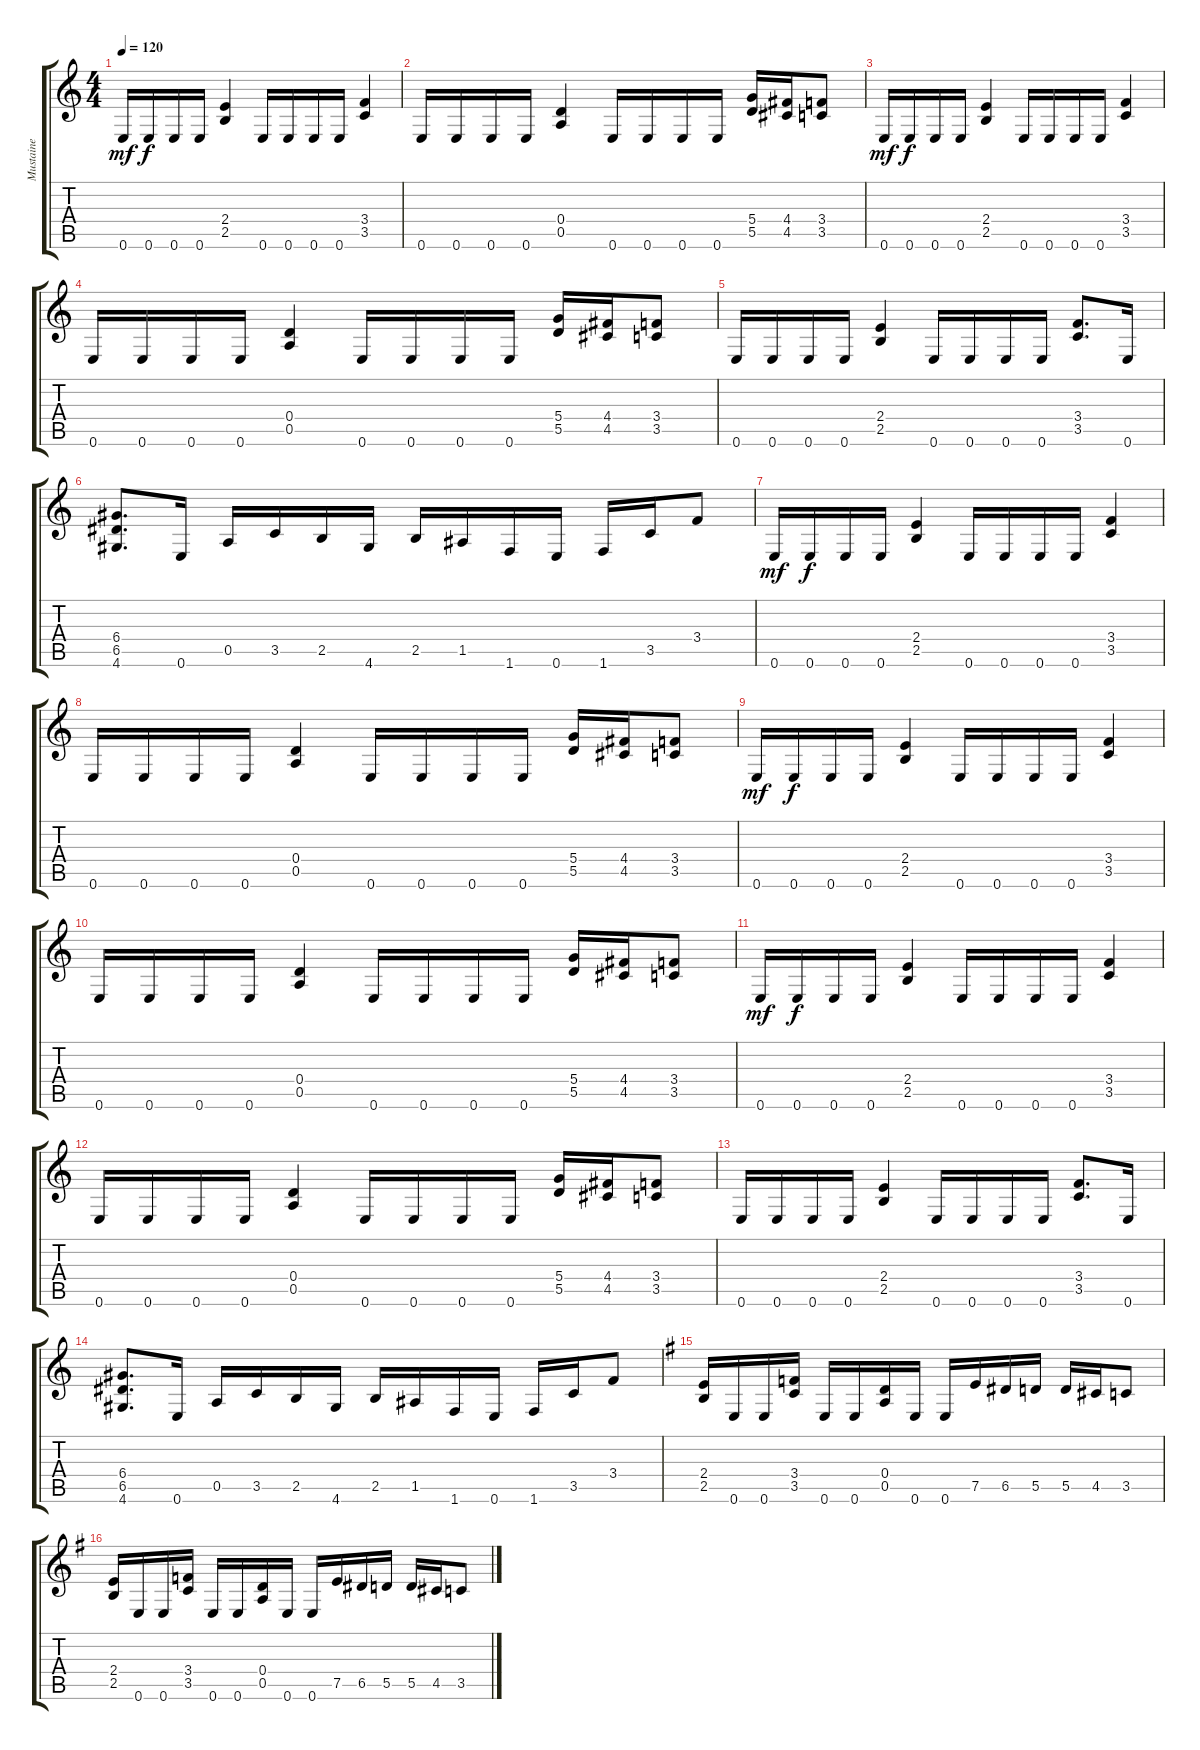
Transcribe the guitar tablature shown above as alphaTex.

\track ("Mustaine" "Mustaine") {instrument distortionguitar}
\staff {score tabs}
\tuning (E4 B3 G3 D3 A2 E2) {hide}
\ts (4 4)
\tempo 120
\clef g2
\ks c
0.6.16{dy mf} 0.6.16{dy f} 0.6.16 0.6.16 (2.4 2.5).4 0.6.16 0.6.16 0.6.16 0.6.16 (3.4 3.5).4 |
0.6.16 0.6.16 0.6.16 0.6.16 (0.4 0.5).4 0.6.16 0.6.16 0.6.16 0.6.16 (5.4 5.5).16 (4.4 4.5).16 (3.4 3.5).8 |
0.6.16{dy mf} 0.6.16{dy f} 0.6.16 0.6.16 (2.4 2.5).4 0.6.16 0.6.16 0.6.16 0.6.16 (3.4 3.5).4 |
0.6.16 0.6.16 0.6.16 0.6.16 (0.4 0.5).4 0.6.16 0.6.16 0.6.16 0.6.16 (5.4 5.5).16 (4.4 4.5).16 (3.4 3.5).8 |
0.6.16 0.6.16 0.6.16 0.6.16 (2.4 2.5).4 0.6.16 0.6.16 0.6.16 0.6.16 (3.4 3.5).8{d} 0.6.16 |
(6.4 6.5 4.6).8{d} 0.6.16 0.5.16 3.5.16 2.5.16 4.6.16 2.5.16 1.5.16 1.6.16 0.6.16 1.6.16 3.5.16 3.4.8 |
0.6.16{dy mf} 0.6.16{dy f} 0.6.16 0.6.16 (2.4 2.5).4 0.6.16 0.6.16 0.6.16 0.6.16 (3.4 3.5).4 |
0.6.16 0.6.16 0.6.16 0.6.16 (0.4 0.5).4 0.6.16 0.6.16 0.6.16 0.6.16 (5.4 5.5).16 (4.4 4.5).16 (3.4 3.5).8 |
0.6.16{dy mf} 0.6.16{dy f} 0.6.16 0.6.16 (2.4 2.5).4 0.6.16 0.6.16 0.6.16 0.6.16 (3.4 3.5).4 |
0.6.16 0.6.16 0.6.16 0.6.16 (0.4 0.5).4 0.6.16 0.6.16 0.6.16 0.6.16 (5.4 5.5).16 (4.4 4.5).16 (3.4 3.5).8 |
0.6.16{dy mf} 0.6.16{dy f} 0.6.16 0.6.16 (2.4 2.5).4 0.6.16 0.6.16 0.6.16 0.6.16 (3.4 3.5).4 |
0.6.16 0.6.16 0.6.16 0.6.16 (0.4 0.5).4 0.6.16 0.6.16 0.6.16 0.6.16 (5.4 5.5).16 (4.4 4.5).16 (3.4 3.5).8 |
0.6.16 0.6.16 0.6.16 0.6.16 (2.4 2.5).4 0.6.16 0.6.16 0.6.16 0.6.16 (3.4 3.5).8{d} 0.6.16 |
(6.4 6.5 4.6).8{d} 0.6.16 0.5.16 3.5.16 2.5.16 4.6.16 2.5.16 1.5.16 1.6.16 0.6.16 1.6.16 3.5.16 3.4.8 |
\ks g
(2.4 2.5).16 0.6.16 0.6.16 (3.4 3.5).16 0.6.16 0.6.16 (0.4 0.5).16 0.6.16 0.6.16 7.5.16 6.5.16 5.5.16 5.5.16 4.5.16 3.5.8 |
(2.4 2.5).16 0.6.16 0.6.16 (3.4 3.5).16 0.6.16 0.6.16 (0.4 0.5).16 0.6.16 0.6.16 7.5.16 6.5.16 5.5.16 5.5.16 4.5.16 3.5.8
